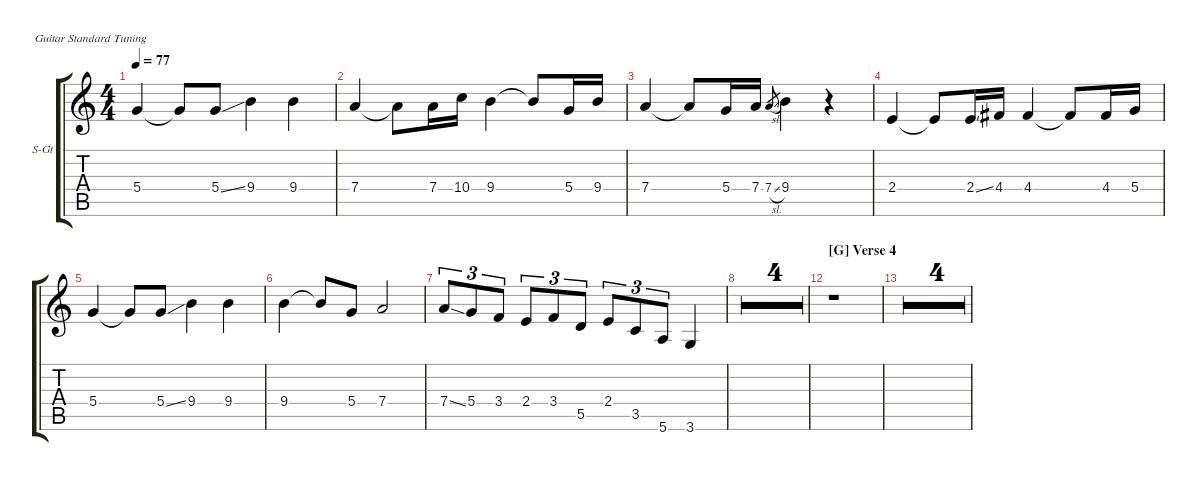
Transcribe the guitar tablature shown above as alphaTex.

\hideDynamics
\bracketExtendMode groupsimilarinstruments
\firstSystemTrackNameOrientation horizontal
\otherSystemsTrackNameOrientation horizontal
\track ("Guitar II" "S-Gt") {multiBarRest instrument acousticguitarsteel}
\staff {score tabs}
\tuning (E4 B3 G3 D3 A2 E2)
\ts (4 4)
\tempo 77
\clef g2
\ks c
5.4.4{dy f} 5.4{t}.8 5.4{ss}.8 9.4.4 9.4.4 |
7.4.4 7.4{t}.8 7.4.16 10.4.16 9.4.4 9.4{t}.8 5.4.16 9.4.16 |
7.4.4 7.4{t}.8 5.4.16 7.4.16 7.4{sl}.8{gr} 9.4.4 r.4 |
2.4.4 2.4{t}.8 2.4{ss}.16 4.4.16 4.4.4 4.4{t}.8 4.4.16 5.4.16 |
5.4.4 5.4{t}.8 5.4{ss}.8 9.4.4 9.4.4 |
9.4.4 9.4{t}.8 5.4.8 7.4.2 |
7.4{ss}.8{tu (3 2)} 5.4.8{tu (3 2)} 3.4.8{tu (3 2)} 2.4.8{tu (3 2)} 3.4.8{tu (3 2)} 5.5.8{tu (3 2)} 2.4.8{tu (3 2)} 3.5.8{tu (3 2)} 5.6.8{tu (3 2)} 3.6.4 |
r.1 |
r.1 |
r.1 |
r.1 |
\section ("G" "Verse 4")
r.1 |
r.1 |
r.1 |
r.1 |
r.1
